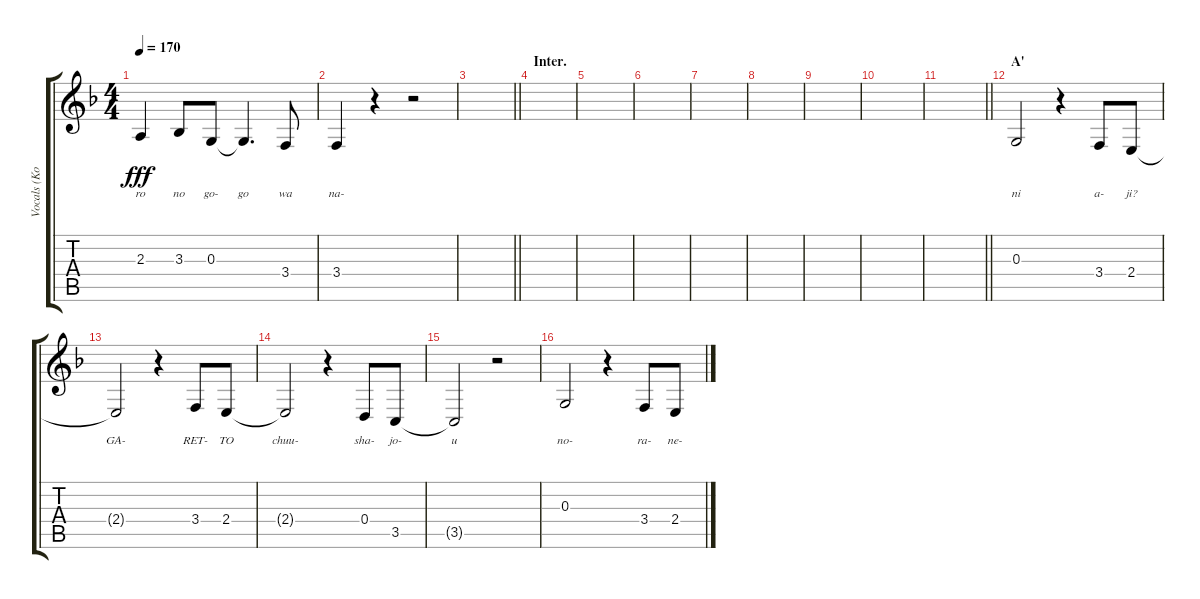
\track ("Vocals (Kotobuki Tsumugi)" "Vocals (Ko") {instrument altosax}
\staff {score tabs}
\tuning (E4 B3 G3 D3 A2 E2) {hide}
\ts (4 4)
\tempo 170
\clef g2
\ks f
2.3.4{lyrics (0 "ro") lyrics (1 "") lyrics (2 "") lyrics (3 "") lyrics (4 "") dy fff} 3.3.8{lyrics (0 "no") lyrics (1 "") lyrics (2 "") lyrics (3 "") lyrics (4 "")} 0.3.8{lyrics (0 "go-") lyrics (1 "") lyrics (2 "") lyrics (3 "") lyrics (4 "")} 0.3{t}.4{d lyrics (0 "go") lyrics (1 "") lyrics (2 "") lyrics (3 "") lyrics (4 "")} 3.4.8{lyrics (0 "wa") lyrics (1 "") lyrics (2 "") lyrics (3 "") lyrics (4 "")} |
3.4.4{lyrics (0 "na-") lyrics (1 "") lyrics (2 "") lyrics (3 "") lyrics (4 "")} r.4 r.2 |
\barLineRight lightlight
|
\section ("" "Inter.")
|
|
|
|
|
|
|
\barLineRight lightlight
|
\section ("" "A'")
0.3.2{lyrics (0 "ni") lyrics (1 "") lyrics (2 "") lyrics (3 "") lyrics (4 "")} r.4 3.4.8{lyrics (0 "a-") lyrics (1 "") lyrics (2 "") lyrics (3 "") lyrics (4 "")} 2.4.8{lyrics (0 "ji?") lyrics (1 "") lyrics (2 "") lyrics (3 "") lyrics (4 "")} |
2.4{t}.2{lyrics (0 "GA-") lyrics (1 "") lyrics (2 "") lyrics (3 "") lyrics (4 "")} r.4 3.4.8{lyrics (0 "RET-") lyrics (1 "") lyrics (2 "") lyrics (3 "") lyrics (4 "")} 2.4.8{lyrics (0 "TO") lyrics (1 "") lyrics (2 "") lyrics (3 "") lyrics (4 "")} |
2.4{t}.2{lyrics (0 "chuu-") lyrics (1 "") lyrics (2 "") lyrics (3 "") lyrics (4 "")} r.4 0.4.8{lyrics (0 "sha-") lyrics (1 "") lyrics (2 "") lyrics (3 "") lyrics (4 "")} 3.5.8{lyrics (0 "jo-") lyrics (1 "") lyrics (2 "") lyrics (3 "") lyrics (4 "")} |
3.5{t}.2{lyrics (0 "u") lyrics (1 "") lyrics (2 "") lyrics (3 "") lyrics (4 "")} r.2 |
0.3.2{lyrics (0 "no-") lyrics (1 "") lyrics (2 "") lyrics (3 "") lyrics (4 "")} r.4 3.4.8{lyrics (0 "ra-") lyrics (1 "") lyrics (2 "") lyrics (3 "") lyrics (4 "")} 2.4.8{lyrics (0 "ne-") lyrics (1 "") lyrics (2 "") lyrics (3 "") lyrics (4 "")}
